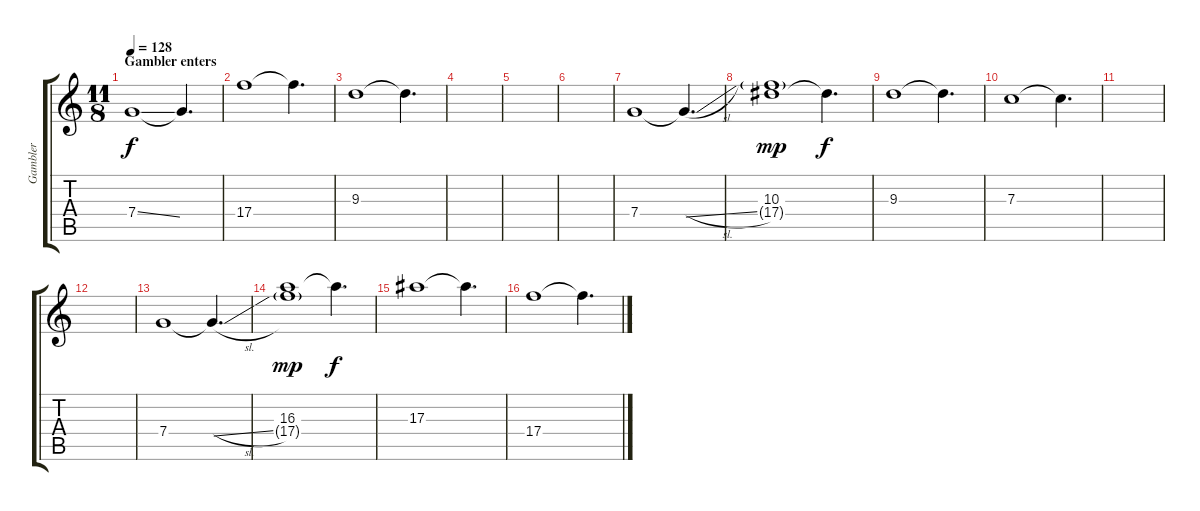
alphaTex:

\track ("Gambler" "Gambler") {instrument distortionguitar}
\staff {score tabs}
\tuning (D4 A3 F3 C3 G2 C2) {hide}
\ts (11 8)
\section ("" "Gambler enters")
\tempo 128
\clef g2
\ks c
7.4{ss}.1{dy f} 7.4{t}.4{d} |
17.4.1 17.4{t}.4{d} |
9.3.1 9.3{t}.4{d} |
|
|
|
7.4.1 7.4{sl t}.4{d} |
(10.3 17.4{g}).1{dy mp} 10.3{t}.4{d dy f} |
9.3.1 9.3{t}.4{d} |
7.3.1 7.3{t}.4{d} |
|
|
7.4.1 7.4{sl t}.4{d} |
(16.3 17.4{g}).1{dy mp} 16.3{t}.4{d dy f} |
17.3.1 17.3{t}.4{d} |
17.4.1 17.4{t}.4{d}
